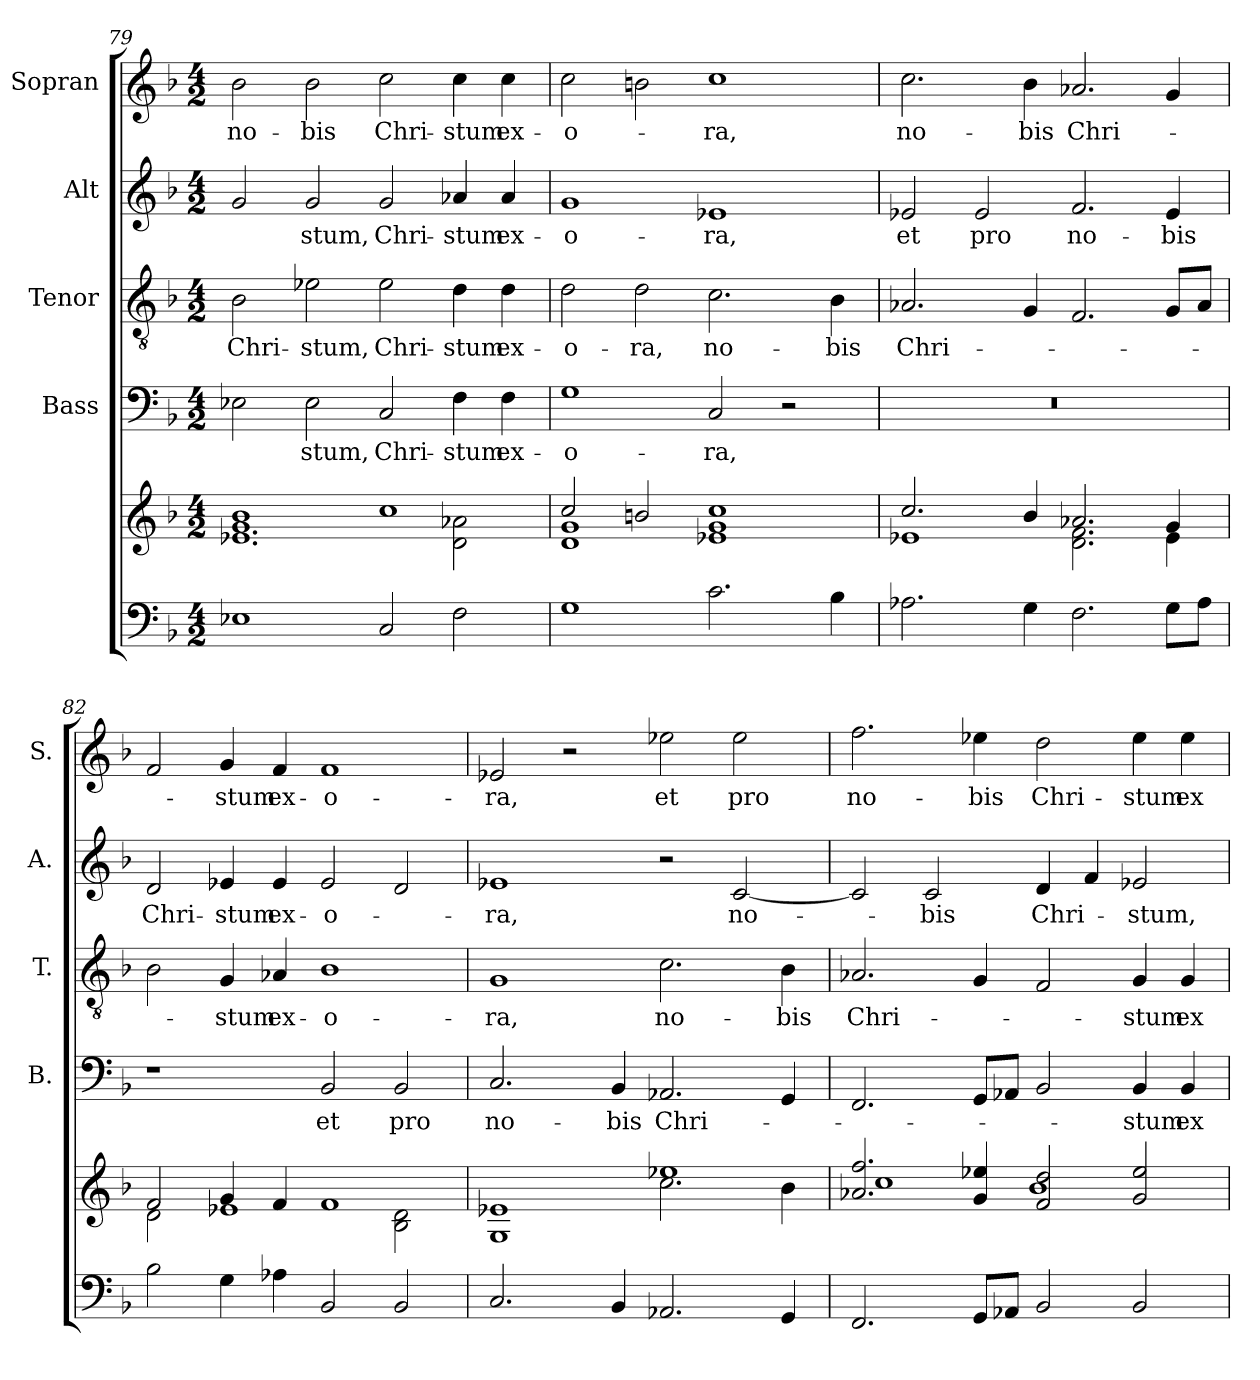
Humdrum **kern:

**kern	**kern	**kern	**text	**kern	**text	**kern	**text	**kern	**text
*part5	*part5	*part4	*part4	*part3	*part3	*part2	*part2	*part1	*part1
*staff6	*staff5	*staff4	*staff4	*staff3	*staff3	*staff2	*staff2	*staff1	*staff1
*	*	*I"Bass	*	*I"Tenor	*	*I"Alt	*	*I"Sopran	*
*	*	*I'B.	*	*I'T.	*	*I'A.	*	*I'S.	*
!!LO:LB:g=z
*clefF4	*clefG2	*clefF4	*	*clefGv2	*	*clefG2	*	*clefG2	*
*k[b-]	*k[b-]	*k[b-]	*	*k[b-]	*	*k[b-]	*	*k[b-]	*
*F:	*F:	*F:	*	*F:	*	*F:	*	*F:	*
*M4/2	*M4/2	*M4/2	*	*M4/2	*	*M4/2	*	*M4/2	*
=79	=79	=79	=79	=79	=79	=79	=79	=79	=79
*	*^	*	*	*	*	*	*	*	*
!	!	!	!	!	!	!LO:LY:b	!	!	!	!LO:LY:b
1E-X	1b-	1.e-X 1.g	2E-X\	.	2B-\	Chri-	2g/	.	2b-\	no-
!	!	!	!	!LO:LY:b	!	!LO:LY:b	!	!LO:LY:b	!	!LO:LY:b
.	.	.	2E-\	-stum,	2e-X\	-stum,	2g/	-stum,	2b-\	-bis
!	!	!	!	!LO:LY:b	!	!LO:LY:b	!	!LO:LY:b	!	!LO:LY:b
2C/	1cc	.	2C/	Chri-	2e-\	Chri-	2g/	Chri-	2cc\	Chri-
!	!	!	!	!LO:LY:b	!	!LO:LY:b	!	!LO:LY:b	!	!LO:LY:b
2F\	.	2d\ 2a-X\	4F\	-stum	4d\	-stum	4a-X/	-stum	4cc\	-stum
!	!	!	!	!LO:LY:b	!	!LO:LY:b	!	!LO:LY:b	!	!LO:LY:b
.	.	.	4F\	ex-	4d\	ex-	4a-/	ex-	4cc\	ex-
=80	=80	=80	=80	=80	=80	=80	=80	=80	=80	=80
!	!	!	!	!LO:LY:b	!	!LO:LY:b	!	!LO:LY:b	!	!LO:LY:b
1G	2cc/	1d 1g	1G	-o-	2d\	-o-	1g	-o-	2cc\	-o-
!	!	!	!	!	!	!LO:LY:b	!	!	!	!
.	2bn/	.	.	.	2d\	-ra,	.	.	2bn\	.
!	!	!	!	!LO:LY:b	!	!LO:LY:b	!	!LO:LY:b	!	!LO:LY:b
2.c\	1cc	1e-X 1g	2C/	-ra,	2.c\	no-	1e-X	-ra,	1cc	-ra,
.	.	.	2r	.	.	.	.	.	.	.
!	!	!	!	!	!	!LO:LY:b	!	!	!	!
4B-\	.	.	.	.	4B-\	-bis	.	.	.	.
=81	=81	=81	=81	=81	=81	=81	=81	=81	=81	=81
!	!	!	!	!	!	!LO:LY:b	!	!LO:LY:b	!	!LO:LY:b
2.A-X\	2.cc/	1e-X	0r	.	2.A-X/	Chri-	2e-X/	et	2.cc\	no-
!	!	!	!	!	!	!	!	!LO:LY:b	!	!
.	.	.	.	.	.	.	2e-/	pro	.	.
!	!	!	!	!	!	!	!	!	!	!LO:LY:b
4G\	4b-/	.	.	.	4G/	.	.	.	4b-\	-bis
!	!	!	!	!	!	!	!	!LO:LY:b	!	!LO:LY:b
2.F\	2.a-X/	2.d\ 2.f\	.	.	2.F/	.	2.f/	no-	2.a-X/	Chri-
!	!	!	!	!	!	!	!	!LO:LY:b	!	!
8G\L	4g/	4e-\	.	.	8G/L	.	4e-/	-bis	4g/	.
8A-\J	.	.	.	.	8A-/J	.	.	.	.	.
!!LO:PB:g=z
=82	=82	=82	=82	=82	=82	=82	=82	=82	=82	=82
!	!	!	!	!	!	!	!	!LO:LY:b	!	!
2B-\	2f/	2d\	1r	.	2B-\	.	2d/	Chri-	2f/	.
!	!	!	!	!	!	!LO:LY:b	!	!LO:LY:b	!	!LO:LY:b
4G\	4g/	1e-X	.	.	4G/	-stum	4e-X/	-stum	4g/	-stum
!	!	!	!	!	!	!LO:LY:b	!	!LO:LY:b	!	!LO:LY:b
4A-X\	4f/	.	.	.	4A-X/	ex-	4e-/	ex-	4f/	ex-
!	!	!	!	!LO:LY:b	!	!LO:LY:b	!	!LO:LY:b	!	!LO:LY:b
2BB-/	1f	.	2BB-/	et	1B-	-o-	2e-/	-o-	1f	-o-
!	!	!	!	!LO:LY:b	!	!	!	!	!	!
2BB-/	.	2B-\ 2d\	2BB-/	pro	.	.	2d/	.	.	.
=83	=83	=83	=83	=83	=83	=83	=83	=83	=83	=83
!	!	!	!	!LO:LY:b	!	!LO:LY:b	!	!LO:LY:b	!	!LO:LY:b
2.C/	1e-X	1G	2.C/	no-	1G	-ra,	1e-X	-ra,	2e-X/	-ra,
.	.	.	.	.	.	.	.	.	2r	.
!	!	!	!	!LO:LY:b	!	!	!	!	!	!
4BB-/	.	.	4BB-/	-bis	.	.	.	.	.	.
!	!	!	!	!LO:LY:b	!	!LO:LY:b	!	!	!	!LO:LY:b
2.AA-X/	1ee-X	2.cc\	2.AA-X/	Chri-	2.c\	no-	2r	.	2ee-X\	et
!	!	!	!	!	!	!	!	!LO:LY:b	!	!LO:LY:b
.	.	.	.	.	.	.	[2c/	no-	2ee-\	pro
!	!	!	!	!	!	!LO:LY:b	!	!	!	!
4GG/	.	4b-\	4GG/	.	4B-\	-bis	.	.	.	.
=84	=84	=84	=84	=84	=84	=84	=84	=84	=84	=84
!	!	!	!	!	!	!LO:LY:b	!	!	!	!LO:LY:b
2.FF/	2.a-X/ 2.ff/	1cc	2.FF/	.	2.A-X/	Chri-	2c/]	.	2.ff\	no-
!	!	!	!	!	!	!	!	!LO:LY:b	!	!
.	.	.	.	.	.	.	2c/	-bis	.	.
!	!	!	!	!	!	!	!	!	!	!LO:LY:b
8GG/L	4g/ 4ee-X/	.	8GG/L	.	4G/	.	.	.	4ee-X\	-bis
8AA-X/J	.	.	8AA-X/J	.	.	.	.	.	.	.
!	!	!	!	!	!	!	!	!LO:LY:b	!	!LO:LY:b
2BB-/	2f/ 2dd/	1b-	2BB-/	.	2F/	.	4d/	Chri-	2dd\	Chri-
.	.	.	.	.	.	.	4f/	.	.	.
!	!	!	!	!LO:LY:b	!	!LO:LY:b	!	!LO:LY:b	!	!LO:LY:b
2BB-/	2g/ 2ee-/	.	4BB-/	-stum	4G/	-stum	2e-X/	-stum,	4ee-\	-stum
!	!	!	!	!LO:LY:b	!	!LO:LY:b	!	!	!	!LO:LY:b
.	.	.	4BB-/	ex-	4G/	ex-	.	.	4ee-\	ex-
*	*v	*v	*	*	*	*	*	*	*	*
=	=	=	=	=	=	=	=	=	=
*-	*-	*-	*-	*-	*-	*-	*-	*-	*-
